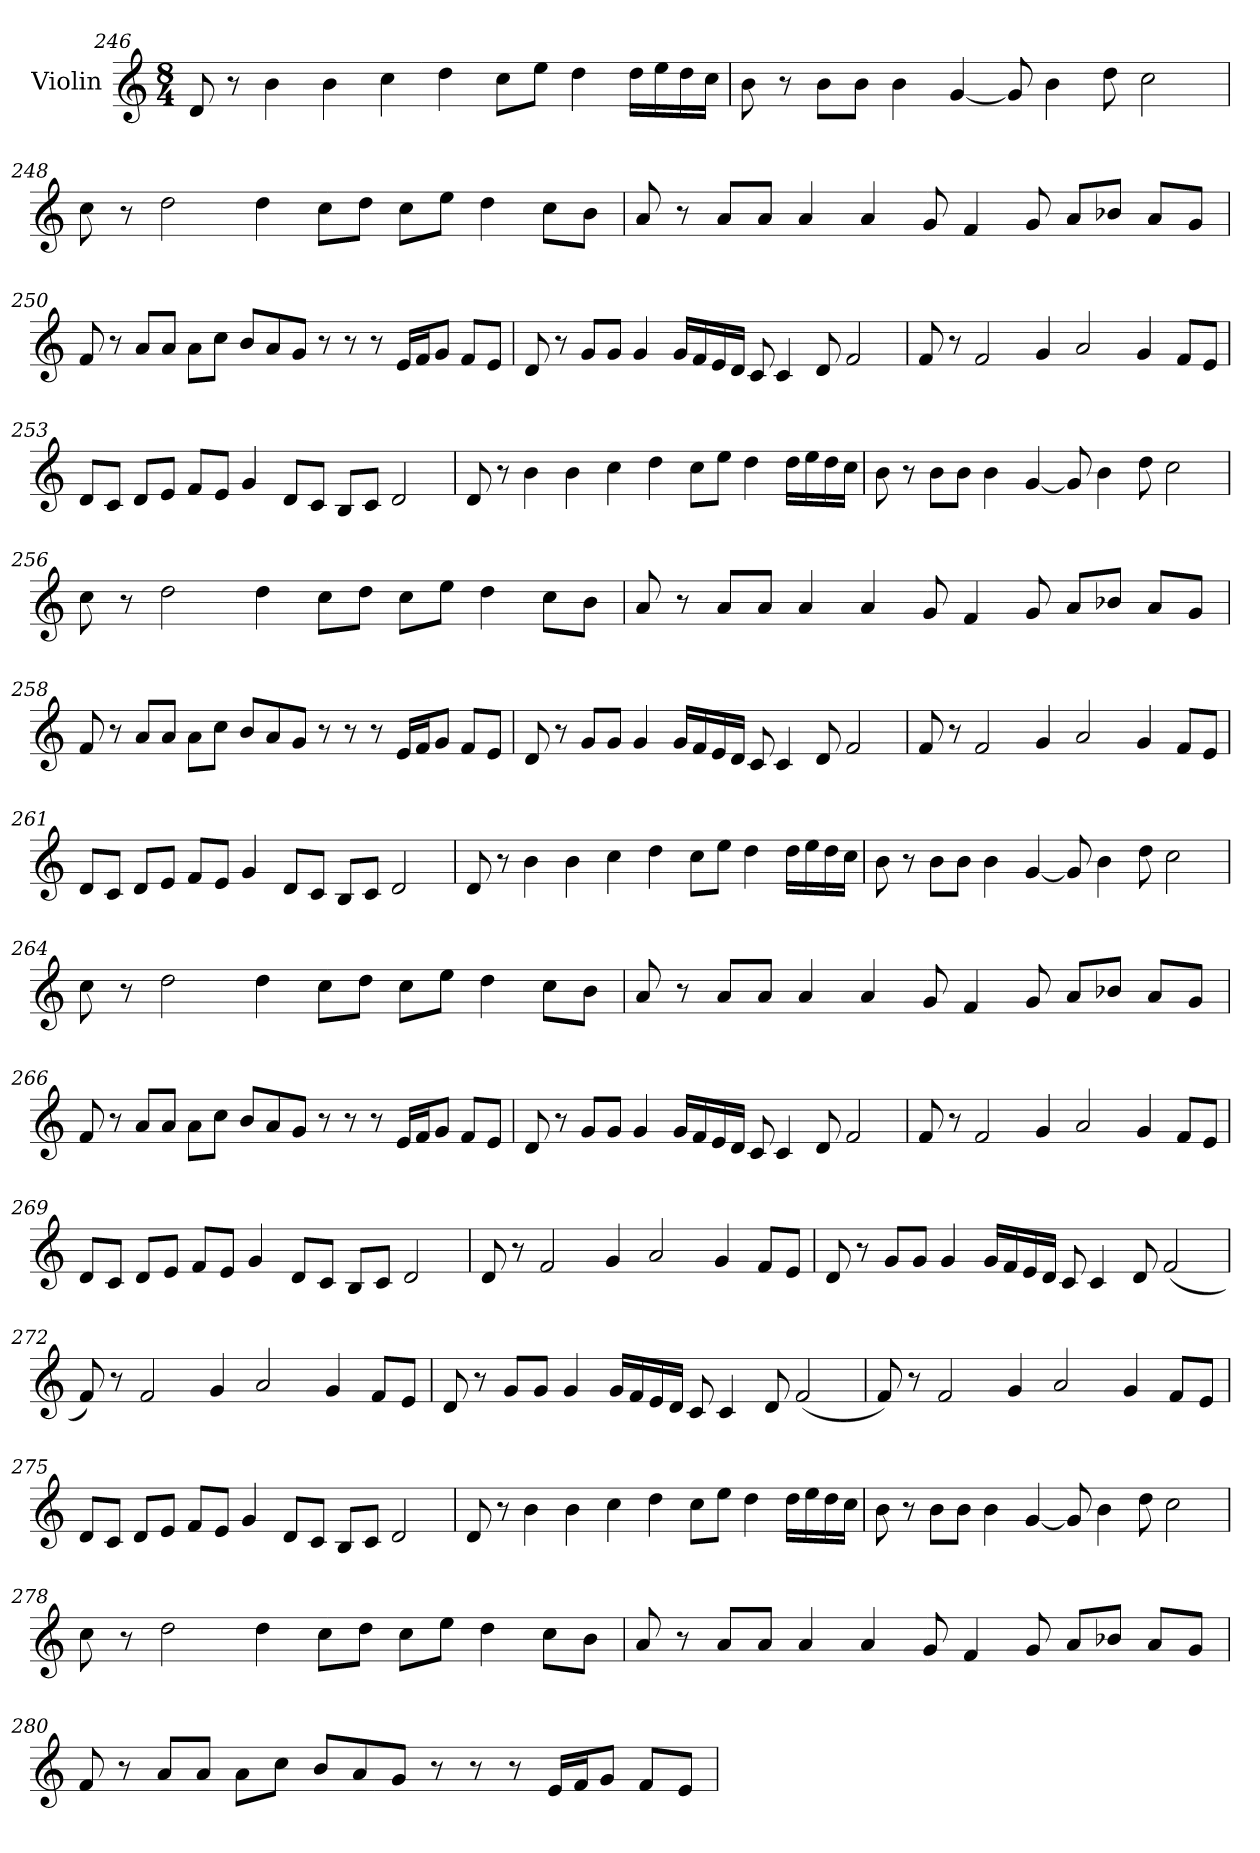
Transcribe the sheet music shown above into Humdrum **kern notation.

**kern
*part1
*staff1
*I"Violin
*clefG2
*k[]
*C:
*M8/4
=246
8d/
8r
4b\
4b\
4cc\
4dd\
8cc\L
8ee\J
4dd\
16dd\LL
16ee\
16dd\
16cc\JJ
!!LO:LB:g=z
=247
8b\
8r
8b\L
8b\J
4b\
[4g/
8g/]
4b\
8dd\
2cc\
=248
8cc\
8r
2dd\
4dd\
8cc\L
8dd\J
8cc\L
8ee\J
4dd\
8cc\L
8b\J
!!LO:LB:g=z
=249
8a/
8r
8a/L
8a/J
4a/
4a/
8g/
4f/
8g/
8a/L
8b-X/J
8a/L
8g/J
=250
8f/
8r
8a/L
8a/J
8a\L
8cc\J
8b/L
8a/
8g/J
8r
8r
8r
16e/LL
16f/J
8g/J
8f/L
8e/J
!!LO:LB:g=z
=251
8d/
8r
8g/L
8g/J
4g/
16g/LL
16f/
16e/
16d/JJ
8c/
4c/
8d/
2f/
!!LO:PB:g=z
=252
8f/
8r
2f/
4g/
2a/
4g/
8f/L
8e/J
!!LO:PB:g=z
=253
8d/L
8c/J
8d/L
8e/J
8f/L
8e/J
4g/
8d/L
8c/J
8B/L
8c/J
2d/
=254
8d/
8r
4b\
4b\
4cc\
4dd\
8cc\L
8ee\J
4dd\
16dd\LL
16ee\
16dd\
16cc\JJ
!!LO:LB:g=z
=255
8b\
8r
8b\L
8b\J
4b\
[4g/
8g/]
4b\
8dd\
2cc\
=256
8cc\
8r
2dd\
4dd\
8cc\L
8dd\J
8cc\L
8ee\J
4dd\
8cc\L
8b\J
!!LO:LB:g=z
=257
8a/
8r
8a/L
8a/J
4a/
4a/
8g/
4f/
8g/
8a/L
8b-X/J
8a/L
8g/J
=258
8f/
8r
8a/L
8a/J
8a\L
8cc\J
8b/L
8a/
8g/J
8r
8r
8r
16e/LL
16f/J
8g/J
8f/L
8e/J
!!LO:LB:g=z
=259
8d/
8r
8g/L
8g/J
4g/
16g/LL
16f/
16e/
16d/JJ
8c/
4c/
8d/
2f/
!!LO:PB:g=z
=260
8f/
8r
2f/
4g/
2a/
4g/
8f/L
8e/J
=261
8d/L
8c/J
8d/L
8e/J
8f/L
8e/J
4g/
8d/L
8c/J
8B/L
8c/J
2d/
=262
8d/
8r
4b\
4b\
4cc\
4dd\
8cc\L
8ee\J
4dd\
16dd\LL
16ee\
16dd\
16cc\JJ
!!LO:LB:g=z
=263
8b\
8r
8b\L
8b\J
4b\
[4g/
8g/]
4b\
8dd\
2cc\
=264
8cc\
8r
2dd\
4dd\
8cc\L
8dd\J
8cc\L
8ee\J
4dd\
8cc\L
8b\J
!!LO:LB:g=z
=265
8a/
8r
8a/L
8a/J
4a/
4a/
8g/
4f/
8g/
8a/L
8b-X/J
8a/L
8g/J
=266
8f/
8r
8a/L
8a/J
8a\L
8cc\J
8b/L
8a/
8g/J
8r
8r
8r
16e/LL
16f/J
8g/J
8f/L
8e/J
!!LO:LB:g=z
=267
8d/
8r
8g/L
8g/J
4g/
16g/LL
16f/
16e/
16d/JJ
8c/
4c/
8d/
2f/
!!LO:PB:g=z
=268
8f/
8r
2f/
4g/
2a/
4g/
8f/L
8e/J
!!LO:PB:g=z
=269
8d/L
8c/J
8d/L
8e/J
8f/L
8e/J
4g/
8d/L
8c/J
8B/L
8c/J
2d/
!!LO:PB:g=z
=270
8d/
8r
2f/
4g/
2a/
4g/
8f/L
8e/J
!!LO:PB:g=z
=271
8d/
8r
8g/L
8g/J
4g/
16g/LL
16f/
16e/
16d/JJ
8c/
4c/
8d/
(2f/
!!LO:PB:g=z
=272
8f/)
8r
2f/
4g/
2a/
4g/
8f/L
8e/J
!!LO:PB:g=z
=273
8d/
8r
8g/L
8g/J
4g/
16g/LL
16f/
16e/
16d/JJ
8c/
4c/
8d/
(2f/
!!LO:PB:g=z
=274
8f/)
8r
2f/
4g/
2a/
4g/
8f/L
8e/J
!!LO:PB:g=z
=275
8d/L
8c/J
8d/L
8e/J
8f/L
8e/J
4g/
8d/L
8c/J
8B/L
8c/J
2d/
=276
8d/
8r
4b\
4b\
4cc\
4dd\
8cc\L
8ee\J
4dd\
16dd\LL
16ee\
16dd\
16cc\JJ
!!LO:PB:g=z
=277
8b\
8r
8b\L
8b\J
4b\
[4g/
8g/]
4b\
8dd\
2cc\
!!LO:PB:g=z
=278
8cc\
8r
2dd\
4dd\
8cc\L
8dd\J
8cc\L
8ee\J
4dd\
8cc\L
8b\J
!!LO:PB:g=z
=279
8a/
8r
8a/L
8a/J
4a/
4a/
8g/
4f/
8g/
8a/L
8b-X/J
8a/L
8g/J
!!LO:PB:g=z
=280
8f/
8r
8a/L
8a/J
8a\L
8cc\J
8b/L
8a/
8g/J
8r
8r
8r
16e/LL
16f/J
8g/J
8f/L
8e/J
=
*-
